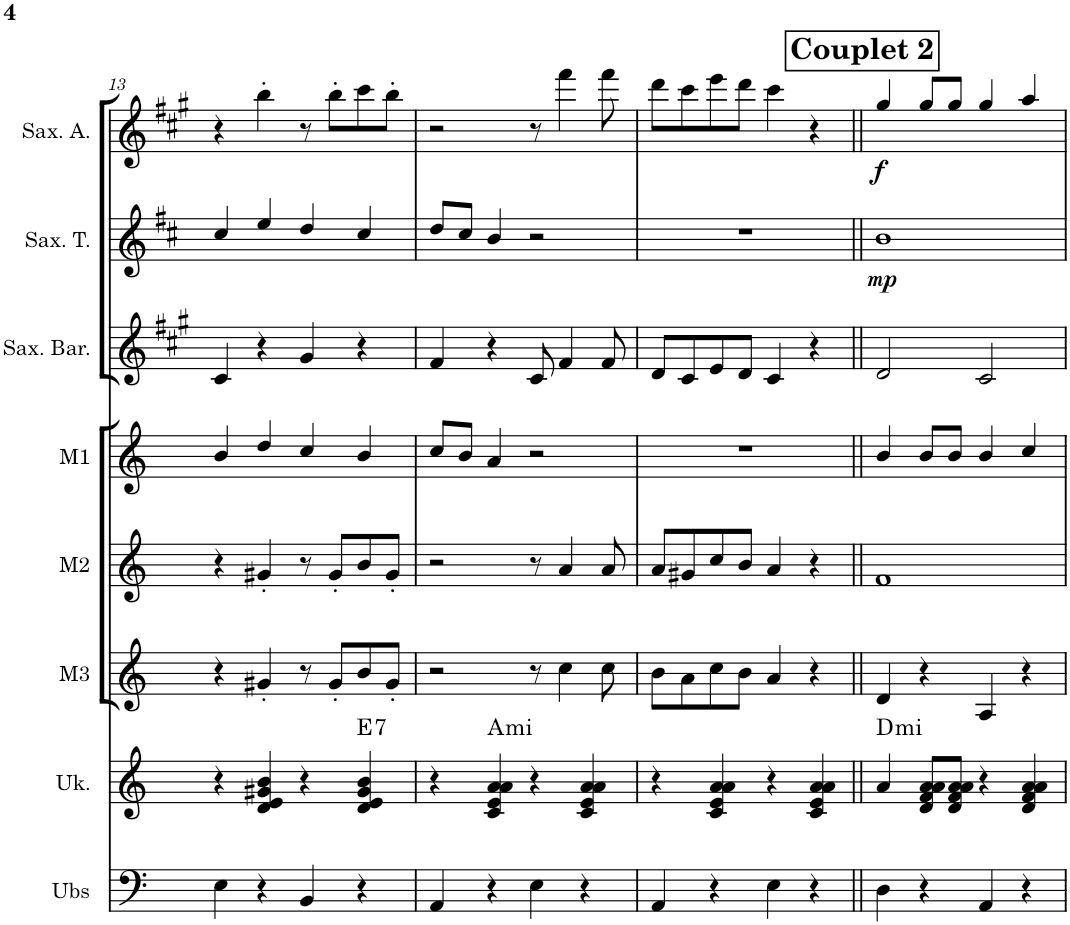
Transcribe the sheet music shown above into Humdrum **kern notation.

**kern	**kern	**harte	**kern	**kern	**kern	**kern	**kern	**dynam	**kern	**dynam
*part8	*part7	*part7	*part6	*part5	*part4	*part3	*part2	*part2	*part1	*part1
*staff8	*staff7	*	*staff6	*staff5	*staff4	*staff3	*staff2	*staff2	*staff1	*staff1
*I"Ukubass	*I"Ukulélé	*	*I"Melodica3	*I"Melodica2	*I"Melodica1	*I"Sax Baryton	*I"Sax Ténor	*	*I"Sax Alto	*
*I'Ubs	*I'Uk.	*	*I'M3	*I'M2	*I'M1	*I'Sax. Bar.	*I'Sax. T.	*	*I'Sax. A.	*
!!LO:PB:g=z
*clefF4	*clefG2	*	*clefG2	*clefG2	*clefG2	*clefG2	*clefG2	*	*clefG2	*
*Trd7c12	*	*	*	*	*	*Trd12c21	*Trd8c14	*	*Trd5c9	*
*k[]	*k[]	*	*k[]	*k[]	*k[]	*k[f#c#g#]	*k[f#c#]	*	*k[f#c#g#]	*
*M4/4	*M4/4	*	*M4/4	*M4/4	*M4/4	*M4/4	*M4/4	*	*M4/4	*
=13	=13	=13	=13	=13	=13	=13	=13	=13	=13	=13
4E\	4r	.	4r	4r	4b/	4c#/	4cc#/	.	4r	.
4r	4d/ 4e/ 4g#X/ 4b/	.	4g#X'/	4g#X'/	4dd/	4r	4ee/	.	4bb'\	.
4BB/	4r	.	8r	8r	4cc/	4g#/	4dd/	.	8r	.
.	.	.	8g#'/L	8g#'/L	.	.	.	.	8bb'\L	.
!	!	!LO:H:kt=7	!	!	!	!	!	!	!	!
4r	4d/ 4e/ 4g#/ 4b/	E:7	8b/	8b/	4b/	4r	4cc#/	.	8ccc#\	.
.	.	.	8g#'/J	8g#'/J	.	.	.	.	8bb'\J	.
=14	=14	=14	=14	=14	=14	=14	=14	=14	=14	=14
4AA/	4r	.	2r	2r	8cc/L	4f#/	8dd/L	.	2r	.
.	.	.	.	.	8b/J	.	8cc#/J	.	.	.
!	!	!LO:H:kt=mi	!	!	!	!	!	!	!	!
4r	4c/ 4e/ 4a/ 4a/	A:min	.	.	4a/	4r	4b/	.	.	.
4E\	4r	.	8r	8r	2r	8c#/	2r	.	8r	.
.	.	.	4cc\	4a/	.	4f#/	.	.	4fff#\	.
4r	4c/ 4e/ 4a/ 4a/	.	.	.	.	.	.	.	.	.
.	.	.	8cc\	8a/	.	8f#/	.	.	8fff#\	.
=15	=15	=15	=15	=15	=15	=15	=15	=15	=15	=15
4AA/	4r	.	8b\L	8a/L	1r	8d/L	1r	.	8ddd\L	.
.	.	.	8a\	8g#X/	.	8c#/	.	.	8ccc#\	.
4r	4c/ 4e/ 4a/ 4a/	.	8cc\	8cc/	.	8e/	.	.	8eee\	.
.	.	.	8b\J	8b/J	.	8d/J	.	.	8ddd\J	.
4E\	4r	.	4a/	4a/	.	4c#/	.	.	4ccc#\	.
4r	4c/ 4e/ 4a/ 4a/	.	4r	4r	.	4r	.	.	4r	.
!!LO:REH:place=s1:a:B:cj:fs=14:t=Couplet 2
=16||	=16||	=16||	=16||	=16||	=16||	=16||	=16||	=16||	=16||	=16||
!	!	!LO:H:kt=mi	!	!	!	!	!	!LO:DY:b	!	!LO:DY:b
4D\	4a/	D:min	4d/	1f	4b/	2d/	1b	mp	4gg#/	f
4r	8d/ 8f/ 8a/ 8a/L	.	4r	.	8b/L	.	.	.	8gg#/L	.
.	8d/ 8f/ 8a/ 8a/J	.	.	.	8b/J	.	.	.	8gg#/J	.
4AA/	4r	.	4A/	.	4b/	2c#/	.	.	4gg#/	.
4r	4d/ 4f/ 4a/ 4a/	.	4r	.	4cc/	.	.	.	4aa/	.
=	=	=	=	=	=	=	=	=	=	=
*-	*-	*-	*-	*-	*-	*-	*-	*-	*-	*-
